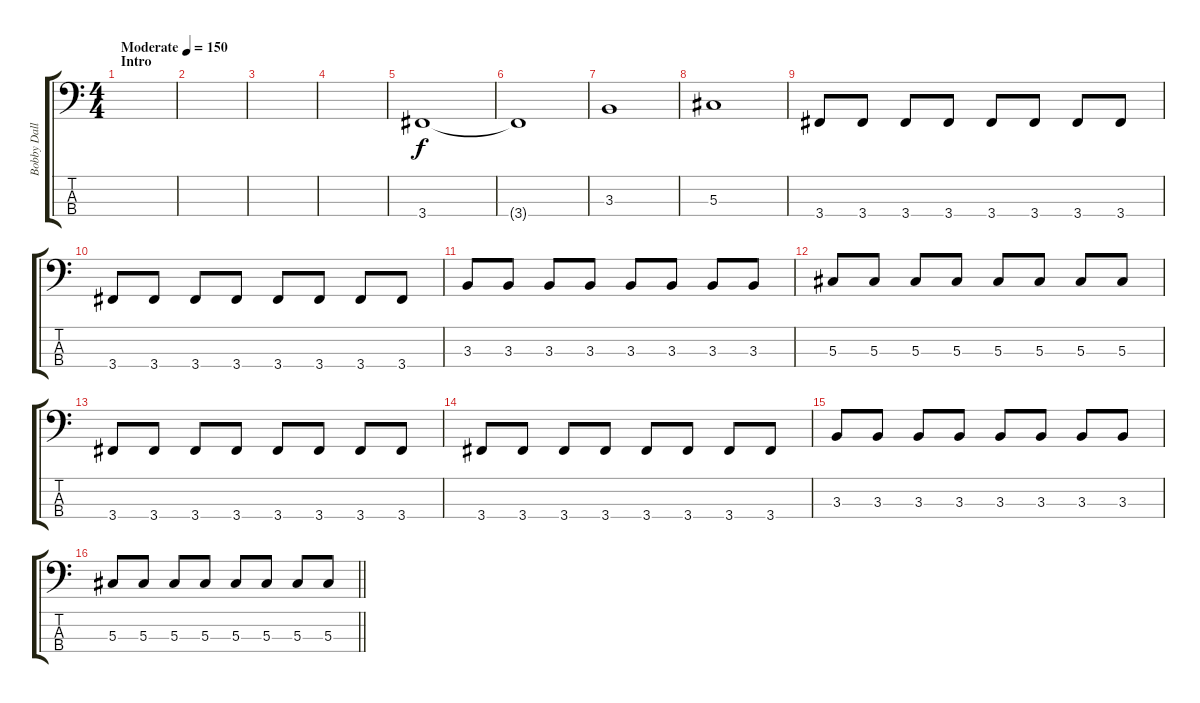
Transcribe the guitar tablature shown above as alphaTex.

\track ("Bobby Dall" "Bobby Dall") {instrument electricbassfinger}
\staff {score tabs}
\tuning (Gb2 Db2 Ab1 Eb1) {hide}
\ts (4 4)
\section ("" "Intro")
\tempo (150 "Moderate")
\clef f4
\ks c
|
|
|
|
3.4.1 |
3.4{t}.1 |
3.3.1 |
5.3.1 |
3.4.8 3.4.8 3.4.8 3.4.8 3.4.8 3.4.8 3.4.8 3.4.8 |
3.4.8 3.4.8 3.4.8 3.4.8 3.4.8 3.4.8 3.4.8 3.4.8 |
3.3.8 3.3.8 3.3.8 3.3.8 3.3.8 3.3.8 3.3.8 3.3.8 |
5.3.8 5.3.8 5.3.8 5.3.8 5.3.8 5.3.8 5.3.8 5.3.8 |
3.4.8 3.4.8 3.4.8 3.4.8 3.4.8 3.4.8 3.4.8 3.4.8 |
3.4.8 3.4.8 3.4.8 3.4.8 3.4.8 3.4.8 3.4.8 3.4.8 |
3.3.8 3.3.8 3.3.8 3.3.8 3.3.8 3.3.8 3.3.8 3.3.8 |
\barLineRight lightlight
5.3.8 5.3.8 5.3.8 5.3.8 5.3.8 5.3.8 5.3.8 5.3.8
